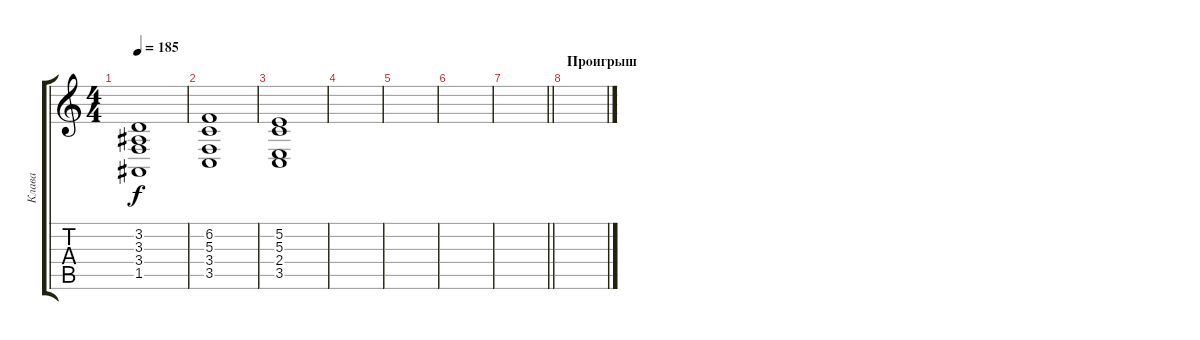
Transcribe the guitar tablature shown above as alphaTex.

\track ("Клава" "Клава") {instrument stringensemble1}
\staff {score tabs}
\tuning (E4 B3 G3 D3 A2 E2) {hide}
\ts (4 4)
\tempo 185
\clef g2
\ks c
(3.2 3.3 3.4 1.5).1{dy f} |
(6.2 5.3 3.4 3.5).1 |
(5.2 5.3 2.4 3.5).1 |
|
|
|
\barLineRight lightlight
|
\section ("" "Проигрыш")
